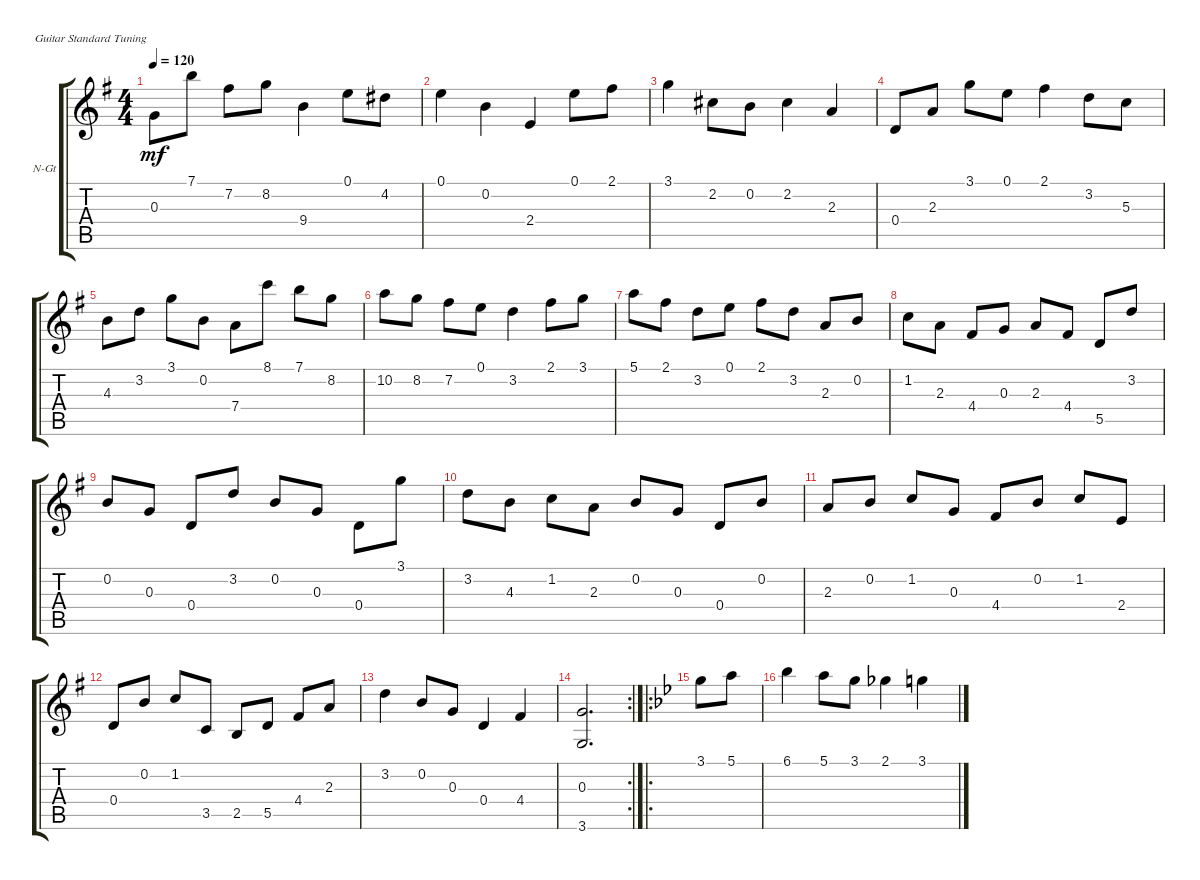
\defaultSystemsLayout 4
\bracketExtendMode groupsimilarinstruments
\firstSystemTrackNameOrientation horizontal
\otherSystemsTrackNameOrientation horizontal
\track ("Nylon Guitar" "N-Gt") {instrument acousticguitarnylon}
\staff {score tabs}
\tuning (E4 B3 G3 D3 A2 E2)
\ts (4 4)
\tempo 120
\clef g2
\ks g
0.3.8{dy mf} 7.1.8 7.2.8 8.2.8 9.4.4 0.1.8 4.2.8 |
0.1.4 0.2.4 2.4.4 0.1.8 2.1.8 |
3.1.4 2.2.8 0.2.8 2.2.4 2.3.4 |
0.4.8 2.3.8 3.1.8 0.1.8 2.1.4 3.2.8 5.3.8 |
4.3.8 3.2.8 3.1.8 0.2.8 7.4.8 8.1.8 7.1.8 8.2.8 |
10.2.8 8.2.8 7.2.8 0.1.8 3.2.4 2.1.8 3.1.8 |
5.1.8 2.1.8 3.2.8 0.1.8 2.1.8 3.2.8 2.3.8 0.2.8 |
1.2.8 2.3.8 4.4.8 0.3.8 2.3.8 4.4.8 5.5.8 3.2.8 |
0.2.8 0.3.8 0.4.8 3.2.8 0.2.8 0.3.8 0.4.8 3.1.8 |
3.2.8 4.3.8 1.2.8 2.3.8 0.2.8 0.3.8 0.4.8 0.2.8 |
2.3.8 0.2.8 1.2.8 0.3.8 4.4.8 0.2.8 1.2.8 2.4.8 |
0.4.8 0.2.8 1.2.8 3.5.8 2.5.8 5.5.8 4.4.8 2.3.8 |
3.2.4 0.2.8 0.3.8 0.4.4 4.4.4 |
\rc 2
(3.6 0.3).2{d} |
\ro
\ks bb
3.1.8 5.1.8 |
6.1.4 5.1.8 3.1.8 2.1.4 3.1.4
